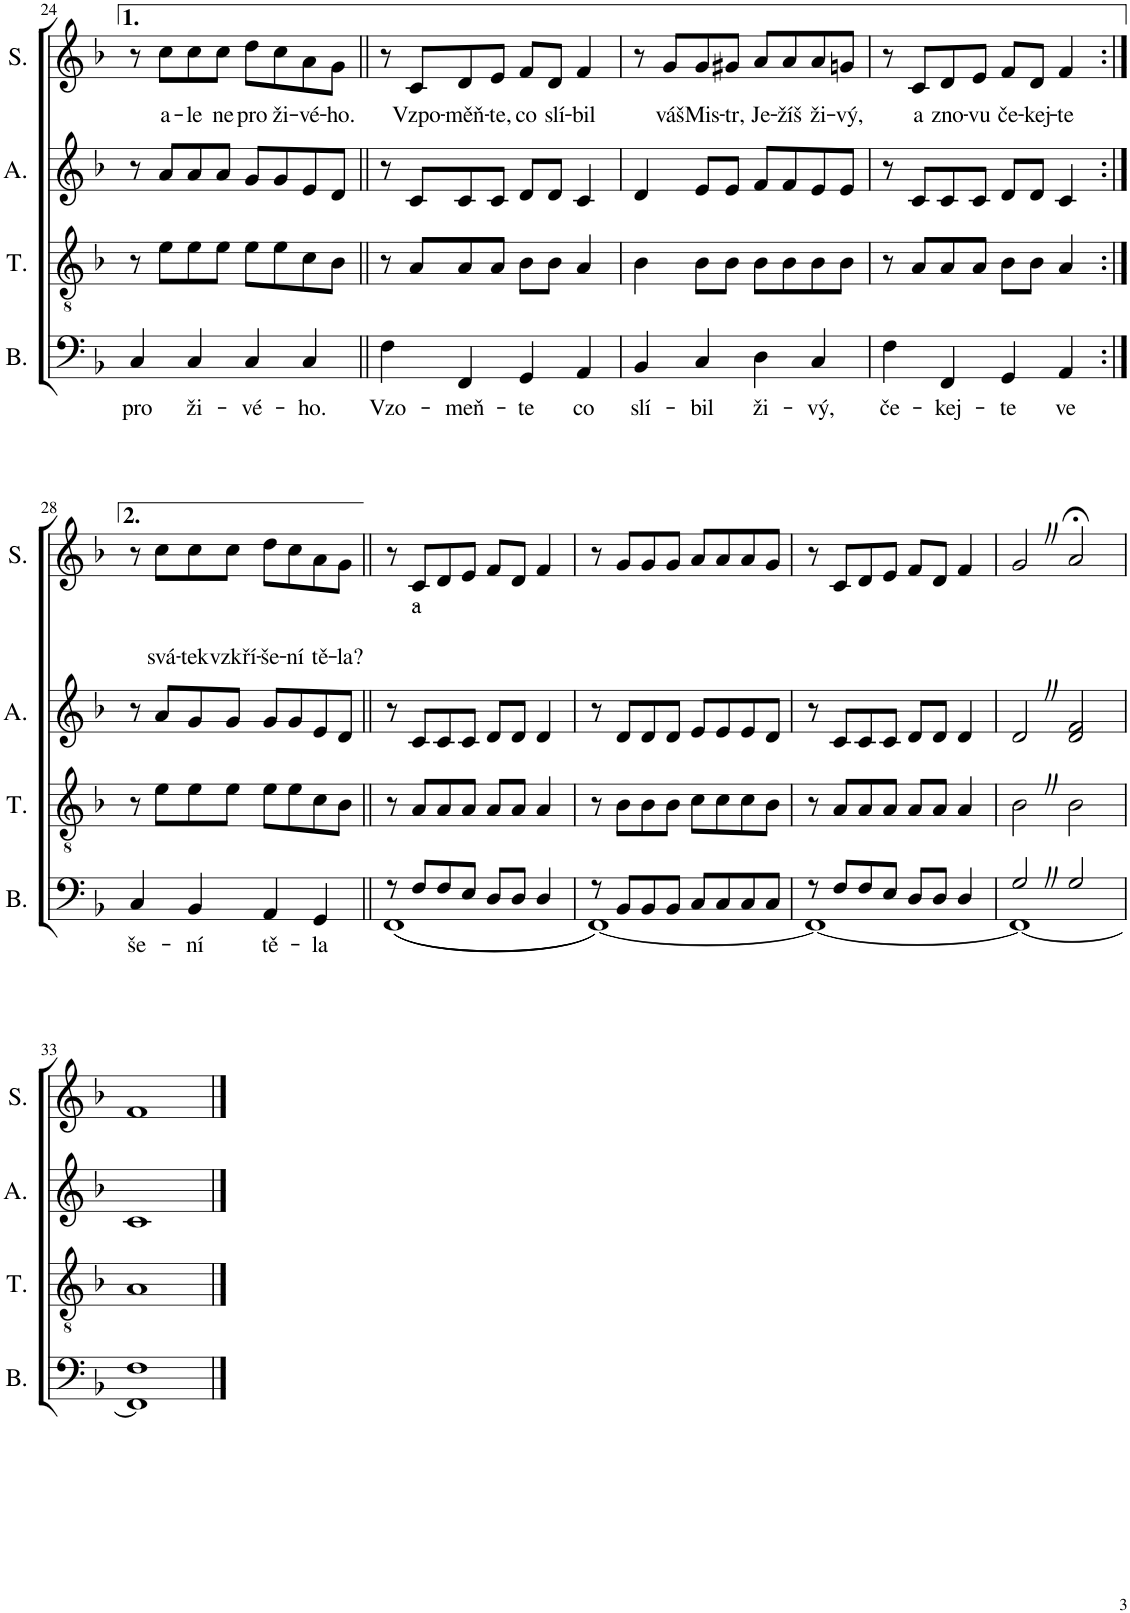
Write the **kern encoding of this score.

**kern	**text	**kern	**kern	**kern	**text	**text	**text
*part4	*part4	*part3	*part2	*part1	*part1	*part1	*part1
*staff4	*staff4	*staff3	*staff2	*staff1	*staff1	*staff1	*staff1
*I"Bass	*	*I"Tenor	*I"Alto	*I"Soprano	*	*	*
*I'B.	*	*I'T.	*I'A.	*I'S.	*	*	*
!!LO:PB:g=z
*clefF4	*	*clefGv2	*clefG2	*clefG2	*	*	*
*k[b-]	*	*k[b-]	*k[b-]	*k[b-]	*	*	*
*M4/4	*	*M4/4	*M4/4	*M4/4	*	*	*
*met(c)	*	*met(c)	*met(c)	*met(c)	*	*	*
=24	=24	=24	=24	=24	=24	=24	=24
!	!LO:LY:b	!	!	!	!	!	!
4C/	pro	8r	8r	8r	.	.	.
!	!	!	!	!	!	!LO:LY:b	!
.	.	8e\L	8a/L	8cc\L	.	a-	.
!	!LO:LY:b	!	!	!	!	!LO:LY:b	!
4C/	ži-	8e\	8a/	8cc\	.	-le	.
!	!	!	!	!	!	!LO:LY:b	!
.	.	8e\J	8a/J	8cc\J	.	ne	.
!	!LO:LY:b	!	!	!	!	!LO:LY:b	!
4C/	-vé-	8e\L	8g/L	8dd\L	.	pro	.
!	!	!	!	!	!	!LO:LY:b	!
.	.	8e\	8g/	8cc\	.	ži-	.
!	!LO:LY:b	!	!	!	!	!LO:LY:b	!
4C/	-ho.	8c\	8e/	8a\	.	-vé-	.
!	!	!	!	!	!	!LO:LY:b	!
.	.	8B-\J	8d/J	8g\J	.	-ho.	.
=25||	=25||	=25||	=25||	=25||	=25||	=25||	=25||
!	!LO:LY:b	!	!	!	!	!	!
4F\	Vzo-	8r	8r	8r	.	.	.
!	!	!	!	!	!	!LO:LY:b	!
.	.	8A/L	8c/L	8c/L	.	Vzpo-	.
!	!LO:LY:b	!	!	!	!	!LO:LY:b	!
4FF/	-meň-	8A/	8c/	8d/	.	-měň-	.
!	!	!	!	!	!	!LO:LY:b	!
.	.	8A/J	8c/J	8e/J	.	-te,	.
!	!LO:LY:b	!	!	!	!	!LO:LY:b	!
4GG/	-te	8B-\L	8d/L	8f/L	.	co	.
!	!	!	!	!	!	!LO:LY:b	!
.	.	8B-\J	8d/J	8d/J	.	slí-	.
!	!LO:LY:b	!	!	!	!	!LO:LY:b	!
4AA/	co	4A/	4c/	4f/	.	-bil	.
=26	=26	=26	=26	=26	=26	=26	=26
!	!LO:LY:b	!	!	!	!	!	!
4BB-/	slí-	4B-\	4d/	8r	.	.	.
!	!	!	!	!	!	!LO:LY:b	!
.	.	.	.	8g/L	.	váš	.
!	!LO:LY:b	!	!	!	!	!LO:LY:b	!
4C/	-bil	8B-\L	8e/L	8g/	.	Mis-	.
!	!	!	!	!	!	!LO:LY:b	!
.	.	8B-\J	8e/J	8g#X/J	.	-tr,	.
!	!LO:LY:b	!	!	!	!	!LO:LY:b	!
4D\	ži-	8B-\L	8f/L	8a/L	.	Je-	.
!	!	!	!	!	!	!LO:LY:b	!
.	.	8B-\	8f/	8a/	.	-žíš	.
!	!LO:LY:b	!	!	!	!	!LO:LY:b	!
4C/	-vý,	8B-\	8e/	8a/	.	ži-	.
!	!	!	!	!	!	!LO:LY:b	!
.	.	8B-\J	8e/J	8gn/J	.	-vý,	.
=27	=27	=27	=27	=27	=27	=27	=27
!	!LO:LY:b	!	!	!	!	!	!
4F\	če-	8r	8r	8r	.	.	.
!	!	!	!	!	!	!LO:LY:b	!
.	.	8A/L	8c/L	8c/L	.	a	.
!	!LO:LY:b	!	!	!	!	!LO:LY:b	!
4FF/	-kej-	8A/	8c/	8d/	.	zno-	.
!	!	!	!	!	!	!LO:LY:b	!
.	.	8A/J	8c/J	8e/J	.	-vu	.
!	!LO:LY:b	!	!	!	!	!LO:LY:b	!
4GG/	-te	8B-\L	8d/L	8f/L	.	če-	.
!	!	!	!	!	!	!LO:LY:b	!
.	.	8B-\J	8d/J	8d/J	.	-kej-	.
!	!LO:LY:b	!	!	!	!	!LO:LY:b	!
4AA/	ve	4A/	4c/	4f/	.	-te	.
!!LO:LB:g=z
=28:|!	=28:|!	=28:|!	=28:|!	=28:|!	=28:|!	=28:|!	=28:|!
!	!LO:LY:b	!	!	!	!	!	!
4C/	še-	8r	8r	8r	.	.	.
!	!	!	!	!	!	!	!LO:LY:b
.	.	8e\L	8a/L	8cc\L	.	.	svá-
!	!LO:LY:b	!	!	!	!	!	!LO:LY:b
4BB-/	-ní	8e\	8g/	8cc\	.	.	-tek
!	!	!	!	!	!	!	!LO:LY:b
.	.	8e\J	8g/J	8cc\J	.	.	vzkří-
!	!LO:LY:b	!	!	!	!	!	!LO:LY:b
4AA/	tě-	8e\L	8g/L	8dd\L	.	.	-še-
!	!	!	!	!	!	!	!LO:LY:b
.	.	8e\	8g/	8cc\	.	.	-ní
!	!LO:LY:b	!	!	!	!	!	!LO:LY:b
4GG/	-la	8c\	8e/	8a\	.	.	tě-
!	!	!	!	!	!	!	!LO:LY:b
.	.	8B-\J	8d/J	8g\J	.	.	-la?
=29||	=29||	=29||	=29||	=29||	=29||	=29||	=29||
*^	*	*	*	*	*	*	*
8r	((1FF	.	8r	8r	8r	.	.	.
!	!	!	!	!	!	!LO:LY:b	!	!
8F/L	.	.	8A/L	8c/L	8c/L	a-	.	.
8F/	.	.	8A/	8c/	8d/	.	.	.
8E/J	.	.	8A/J	8c/J	8e/J	.	.	.
8D/L	.	.	8A/L	8d/L	8f/L	.	.	.
8D/J	.	.	8A/J	8d/J	8d/J	.	.	.
4D/	.	.	4A/	4d/	4f/	.	.	.
=30	=30	=30	=30	=30	=30	=30	=30	=30
8r	[1FF))	.	8r	8r	8r	.	.	.
8BB-/L	.	.	8B-\L	8d/L	8g/L	.	.	.
8BB-/	.	.	8B-\	8d/	8g/	.	.	.
8BB-/J	.	.	8B-\J	8d/J	8g/J	.	.	.
8C/L	.	.	8c\L	8e/L	8a/L	.	.	.
8C/	.	.	8c\	8e/	8a/	.	.	.
8C/	.	.	8c\	8e/	8a/	.	.	.
8C/J	.	.	8B-\J	8d/J	8g/J	.	.	.
=31	=31	=31	=31	=31	=31	=31	=31	=31
8r	1FF_	.	8r	8r	8r	.	.	.
8F/L	.	.	8A/L	8c/L	8c/L	.	.	.
8F/	.	.	8A/	8c/	8d/	.	.	.
8E/J	.	.	8A/J	8c/J	8e/J	.	.	.
8D/L	.	.	8A/L	8d/L	8f/L	.	.	.
8D/J	.	.	8A/J	8d/J	8d/J	.	.	.
4D/	.	.	4A/	4d/	4f/	.	.	.
=32	=32	=32	=32	=32	=32	=32	=32	=32
2GZ/	1FF_	.	2B-Z\	2dZ/	2gZ/	.	.	.
2G/	.	.	2B-\	2d/ 2f/	2a;</	.	.	.
!!LO:LB:g=z
=33	=33	=33	=33	=33	=33	=33	=33	=33
1FF]	1F	.	1A	1c	1f	.	.	.
*v	*v	*	*	*	*	*	*	*
==	==	==	==	==	==	==	==
*-	*-	*-	*-	*-	*-	*-	*-
